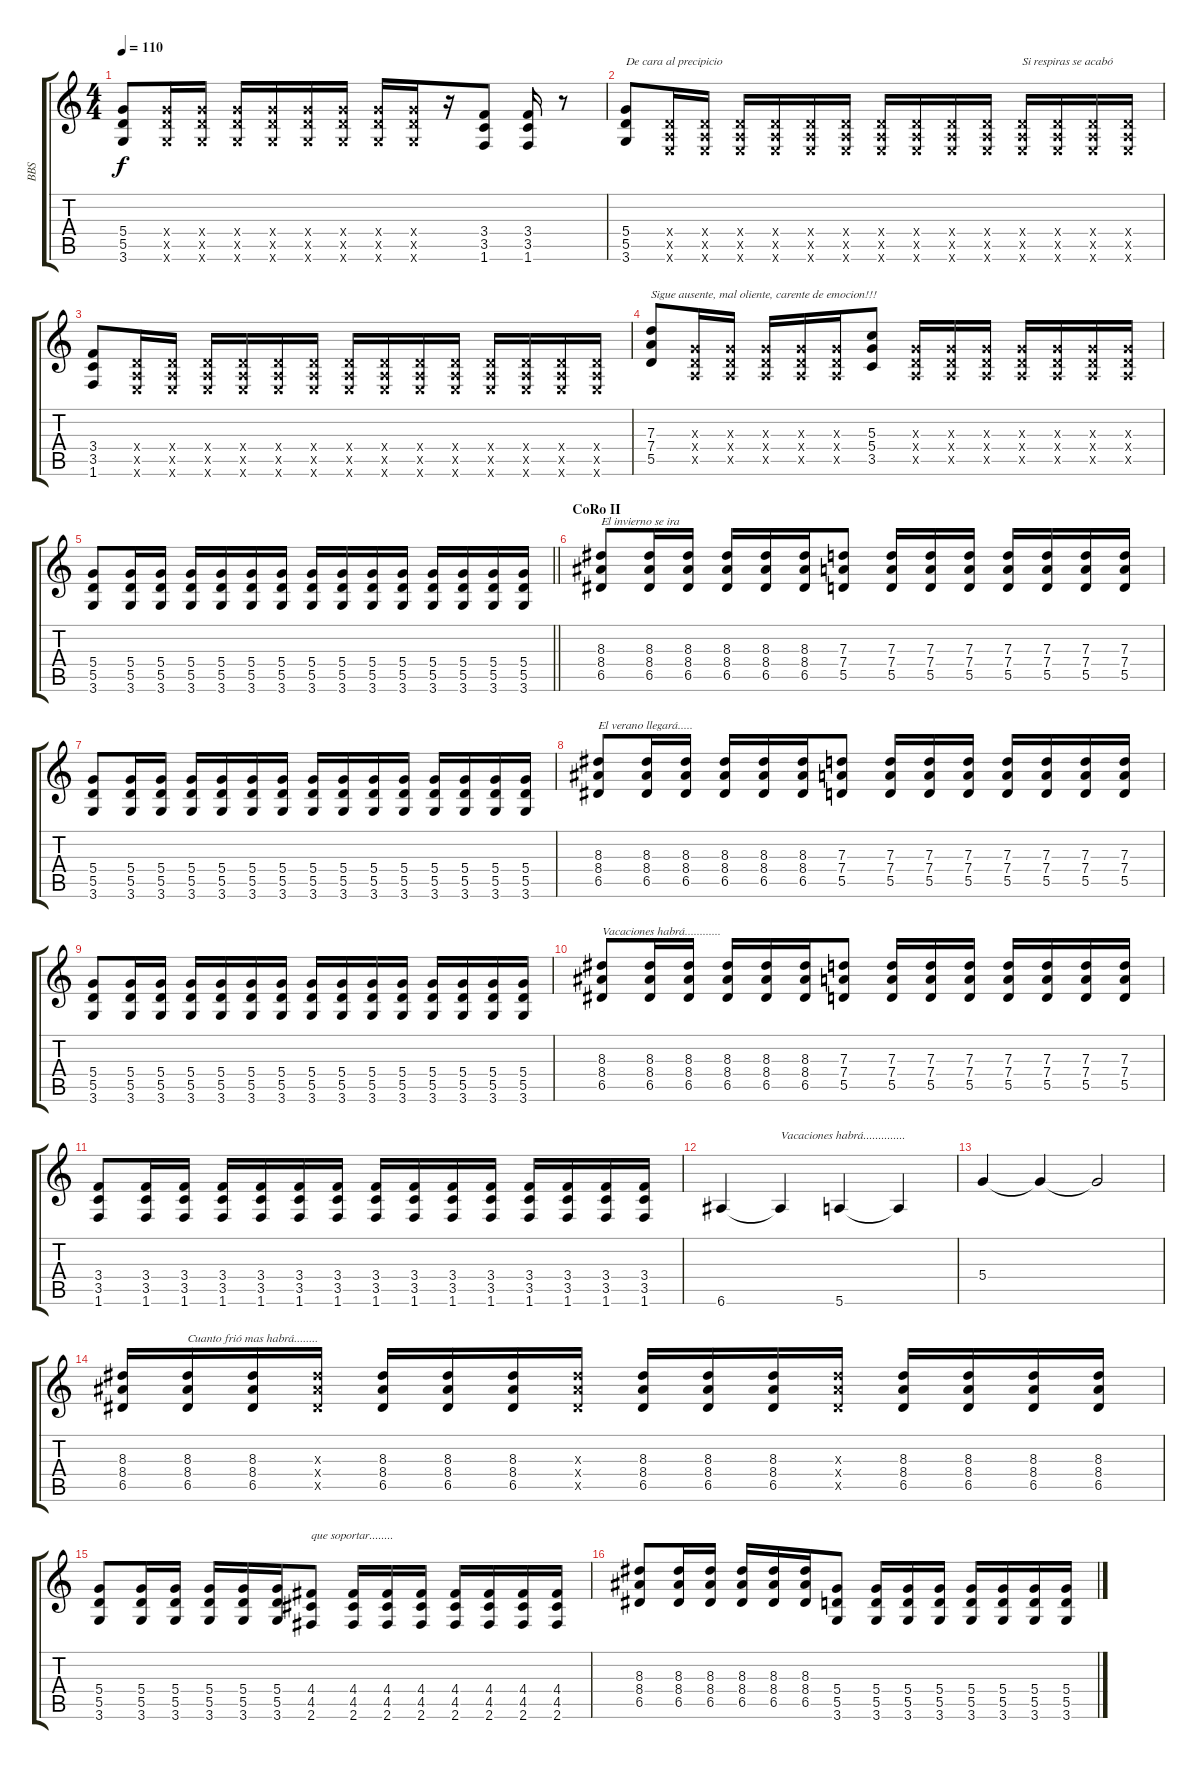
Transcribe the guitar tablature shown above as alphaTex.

\track ("BBS" "BBS") {instrument distortionguitar}
\staff {score tabs}
\tuning (E4 B3 G3 D3 A2 E2) {hide}
\ts (4 4)
\tempo 110
\clef g2
\ks c
(5.4 5.5 3.6).8{dy f} (5.4{x} 5.5{x} 3.6{x}).16 (5.4{x} 5.5{x} 3.6{x}).16 (5.4{x} 5.5{x} 3.6{x}).16 (5.4{x} 5.5{x} 3.6{x}).16 (5.4{x} 5.5{x} 3.6{x}).16 (5.4{x} 5.5{x} 3.6{x}).16 (5.4{x} 5.5{x} 3.6{x}).16 (5.4{x} 5.5{x} 3.6{x}).16 r.16 (3.4 3.5 1.6).8 (3.4 3.5 1.6).16 r.8 |
(5.4 5.5 3.6).8{txt "De cara al precipicio"} (0.4{x} 0.5{x} 0.6{x}).16 (0.4{x} 0.5{x} 0.6{x}).16 (0.4{x} 0.5{x} 0.6{x}).16 (0.4{x} 0.5{x} 0.6{x}).16 (0.4{x} 0.5{x} 0.6{x}).16 (0.4{x} 0.5{x} 0.6{x}).16 (0.4{x} 0.5{x} 0.6{x}).16 (0.4{x} 0.5{x} 0.6{x}).16 (0.4{x} 0.5{x} 0.6{x}).16 (0.4{x} 0.5{x} 0.6{x}).16 (0.4{x} 0.5{x} 0.6{x}).16{txt "Si respiras se acabó"} (0.4{x} 0.5{x} 0.6{x}).16 (0.4{x} 0.5{x} 0.6{x}).16 (0.4{x} 0.5{x} 0.6{x}).16 |
(3.4 3.5 1.6).8 (0.4{x} 0.5{x} 0.6{x}).16 (0.4{x} 0.5{x} 0.6{x}).16 (0.4{x} 0.5{x} 0.6{x}).16 (0.4{x} 0.5{x} 0.6{x}).16 (0.4{x} 0.5{x} 0.6{x}).16 (0.4{x} 0.5{x} 0.6{x}).16 (0.4{x} 0.5{x} 0.6{x}).16 (0.4{x} 0.5{x} 0.6{x}).16 (0.4{x} 0.5{x} 0.6{x}).16 (0.4{x} 0.5{x} 0.6{x}).16 (0.4{x} 0.5{x} 0.6{x}).16 (0.4{x} 0.5{x} 0.6{x}).16 (0.4{x} 0.5{x} 0.6{x}).16 (0.4{x} 0.5{x} 0.6{x}).16 |
(7.3 7.4 5.5).8{txt "Sigue ausente, mal oliente, carente de emocion!!!"} (0.3{x} 0.4{x} 0.5{x}).16 (0.3{x} 0.4{x} 0.5{x}).16 (0.3{x} 0.4{x} 0.5{x}).16 (0.3{x} 0.4{x} 0.5{x}).16 (0.3{x} 0.4{x} 0.5{x}).16 (5.3 5.4 3.5).8 (0.3{x} 0.4{x} 0.5{x}).16 (0.3{x} 0.4{x} 0.5{x}).16 (0.3{x} 0.4{x} 0.5{x}).16 (0.3{x} 0.4{x} 0.5{x}).16 (0.3{x} 0.4{x} 0.5{x}).16 (0.3{x} 0.4{x} 0.5{x}).16 (0.3{x} 0.4{x} 0.5{x}).16 |
\barLineRight lightlight
(5.4 5.5 3.6).8 (5.4 5.5 3.6).16 (5.4 5.5 3.6).16 (5.4 5.5 3.6).16 (5.4 5.5 3.6).16 (5.4 5.5 3.6).16 (5.4 5.5 3.6).16 (5.4 5.5 3.6).16 (5.4 5.5 3.6).16 (5.4 5.5 3.6).16 (5.4 5.5 3.6).16 (5.4 5.5 3.6).16 (5.4 5.5 3.6).16 (5.4 5.5 3.6).16 (5.4 5.5 3.6).16 |
\section ("" "CoRo II")
(8.3 8.4 6.5).8{txt "El invierno se ira"} (8.3 8.4 6.5).16 (8.3 8.4 6.5).16 (8.3 8.4 6.5).16 (8.3 8.4 6.5).16 (8.3 8.4 6.5).16 (7.3 7.4 5.5).8 (7.3 7.4 5.5).16 (7.3 7.4 5.5).16 (7.3 7.4 5.5).16 (7.3 7.4 5.5).16 (7.3 7.4 5.5).16 (7.3 7.4 5.5).16 (7.3 7.4 5.5).16 |
(5.4 5.5 3.6).8 (5.4 5.5 3.6).16 (5.4 5.5 3.6).16 (5.4 5.5 3.6).16 (5.4 5.5 3.6).16 (5.4 5.5 3.6).16 (5.4 5.5 3.6).16 (5.4 5.5 3.6).16 (5.4 5.5 3.6).16 (5.4 5.5 3.6).16 (5.4 5.5 3.6).16 (5.4 5.5 3.6).16 (5.4 5.5 3.6).16 (5.4 5.5 3.6).16 (5.4 5.5 3.6).16 |
(8.3 8.4 6.5).8{txt "El verano llegará....."} (8.3 8.4 6.5).16 (8.3 8.4 6.5).16 (8.3 8.4 6.5).16 (8.3 8.4 6.5).16 (8.3 8.4 6.5).16 (7.3 7.4 5.5).8 (7.3 7.4 5.5).16 (7.3 7.4 5.5).16 (7.3 7.4 5.5).16 (7.3 7.4 5.5).16 (7.3 7.4 5.5).16 (7.3 7.4 5.5).16 (7.3 7.4 5.5).16 |
(5.4 5.5 3.6).8 (5.4 5.5 3.6).16 (5.4 5.5 3.6).16 (5.4 5.5 3.6).16 (5.4 5.5 3.6).16 (5.4 5.5 3.6).16 (5.4 5.5 3.6).16 (5.4 5.5 3.6).16 (5.4 5.5 3.6).16 (5.4 5.5 3.6).16 (5.4 5.5 3.6).16 (5.4 5.5 3.6).16 (5.4 5.5 3.6).16 (5.4 5.5 3.6).16 (5.4 5.5 3.6).16 |
(8.3 8.4 6.5).8{txt "Vacaciones habrá............"} (8.3 8.4 6.5).16 (8.3 8.4 6.5).16 (8.3 8.4 6.5).16 (8.3 8.4 6.5).16 (8.3 8.4 6.5).16 (7.3 7.4 5.5).8 (7.3 7.4 5.5).16 (7.3 7.4 5.5).16 (7.3 7.4 5.5).16 (7.3 7.4 5.5).16 (7.3 7.4 5.5).16 (7.3 7.4 5.5).16 (7.3 7.4 5.5).16 |
(3.4 3.5 1.6).8 (3.4 3.5 1.6).16 (3.4 3.5 1.6).16 (3.4 3.5 1.6).16 (3.4 3.5 1.6).16 (3.4 3.5 1.6).16 (3.4 3.5 1.6).16 (3.4 3.5 1.6).16 (3.4 3.5 1.6).16 (3.4 3.5 1.6).16 (3.4 3.5 1.6).16 (3.4 3.5 1.6).16 (3.4 3.5 1.6).16 (3.4 3.5 1.6).16 (3.4 3.5 1.6).16 |
6.6.4 6.6{t}.4{txt "Vacaciones habrá.............."} 5.6.4 5.6{t}.4 |
5.4.4 5.4{t}.4 5.4{t}.2 |
(8.3 8.4 6.5).16 (8.3 8.4 6.5).16{txt "Cuanto frió mas habrá........"} (8.3 8.4 6.5).16 (8.3{x} 8.4{x} 6.5{x}).16 (8.3 8.4 6.5).16 (8.3 8.4 6.5).16 (8.3 8.4 6.5).16 (8.3{x} 8.4{x} 6.5{x}).16 (8.3 8.4 6.5).16 (8.3 8.4 6.5).16 (8.3 8.4 6.5).16 (8.3{x} 8.4{x} 6.5{x}).16 (8.3 8.4 6.5).16 (8.3 8.4 6.5).16 (8.3 8.4 6.5).16 (8.3 8.4 6.5).16 |
(5.4 5.5 3.6).8 (5.4 5.5 3.6).16 (5.4 5.5 3.6).16 (5.4 5.5 3.6).16 (5.4 5.5 3.6).16 (5.4 5.5 3.6).16 (4.4 4.5 2.6).8{txt "que soportar........"} (4.4 4.5 2.6).16 (4.4 4.5 2.6).16 (4.4 4.5 2.6).16 (4.4 4.5 2.6).16 (4.4 4.5 2.6).16 (4.4 4.5 2.6).16 (4.4 4.5 2.6).16 |
(8.3 8.4 6.5).8 (8.3 8.4 6.5).16 (8.3 8.4 6.5).16 (8.3 8.4 6.5).16 (8.3 8.4 6.5).16 (8.3 8.4 6.5).16 (5.4 5.5 3.6).8 (5.4 5.5 3.6).16 (5.4 5.5 3.6).16 (5.4 5.5 3.6).16 (5.4 5.5 3.6).16 (5.4 5.5 3.6).16 (5.4 5.5 3.6).16 (5.4 5.5 3.6).16
